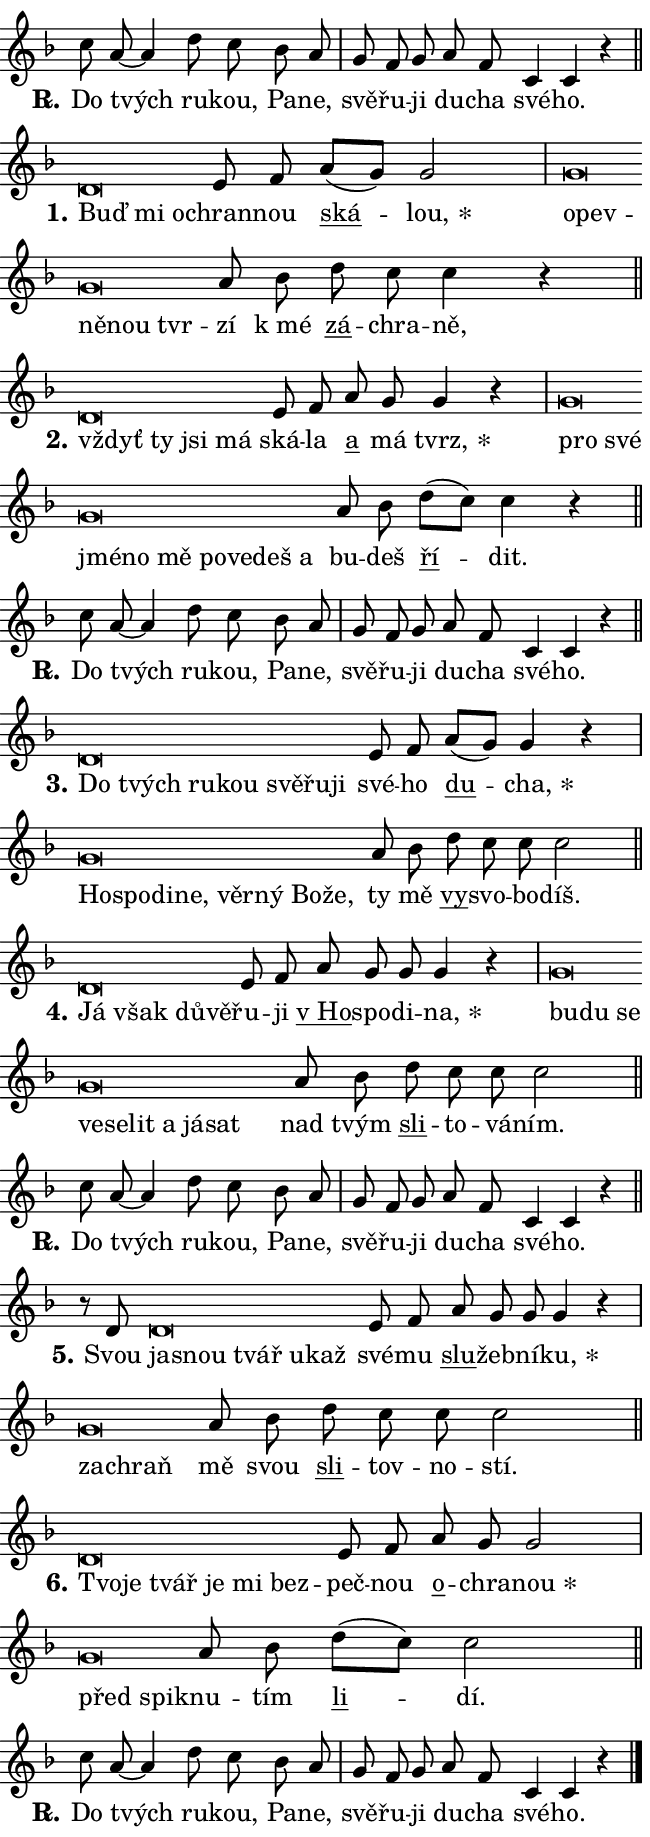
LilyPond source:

\version "2.24.0"
\header { tagline = "" }
\paper {
  indent = 0\cm
  top-margin = 0\cm
  right-margin = 0.13\cm % to fit lyric hyphens
  bottom-margin = 0\cm
  left-margin = 0\cm
  paper-width = 11\cm
  page-breaking = #ly:one-page-breaking
  system-system-spacing.basic-distance = #11
  score-system-spacing.basic-distance = #11
  ragged-last = ##f
}


%% Author: Thomas Morley
%% https://lists.gnu.org/archive/html/lilypond-user/2020-05/msg00002.html
#(define (line-position grob)
"Returns position of @var[grob} in current system:
   @code{'start}, if at first time-step
   @code{'end}, if at last time-step
   @code{'middle} otherwise
"
  (let* ((col (ly:item-get-column grob))
         (ln (ly:grob-object col 'left-neighbor))
         (rn (ly:grob-object col 'right-neighbor))
         (col-to-check-left (if (ly:grob? ln) ln col))
         (col-to-check-right (if (ly:grob? rn) rn col))
         (break-dir-left
           (and
             (ly:grob-property col-to-check-left 'non-musical #f)
             (ly:item-break-dir col-to-check-left)))
         (break-dir-right
           (and
             (ly:grob-property col-to-check-right 'non-musical #f)
             (ly:item-break-dir col-to-check-right))))
        (cond ((eqv? 1 break-dir-left) 'start)
              ((eqv? -1 break-dir-right) 'end)
              (else 'middle))))

#(define (tranparent-at-line-position vctor)
  (lambda (grob)
  "Relying on @code{line-position} select the relevant enry from @var{vctor}.
Used to determine transparency,"
    (case (line-position grob)
      ((end) (not (vector-ref vctor 0)))
      ((middle) (not (vector-ref vctor 1)))
      ((start) (not (vector-ref vctor 2))))))

noteHeadBreakVisibility =
#(define-music-function (break-visibility)(vector?)
"Makes @code{NoteHead}s transparent relying on @var{break-visibility}"
#{
  \override NoteHead.transparent =
    #(tranparent-at-line-position break-visibility)
#})

#(define delete-ledgers-for-transparent-note-heads
  (lambda (grob)
    "Reads whether a @code{NoteHead} is transparent.
If so this @code{NoteHead} is removed from @code{'note-heads} from
@var{grob}, which is supposed to be @code{LedgerLineSpanner}.
As a result ledgers are not printed for this @code{NoteHead}"
    (let* ((nhds-array (ly:grob-object grob 'note-heads))
           (nhds-list
             (if (ly:grob-array? nhds-array)
                 (ly:grob-array->list nhds-array)
                 '()))
           ;; Relies on the transparent-property being done before
           ;; Staff.LedgerLineSpanner.after-line-breaking is executed.
           ;; This is fragile ...
           (to-keep
             (remove
               (lambda (nhd)
                 (ly:grob-property nhd 'transparent #f))
               nhds-list)))
      ;; TODO find a better method to iterate over grob-arrays, similiar
      ;; to filter/remove etc for lists
      ;; For now rebuilt from scratch
      (set! (ly:grob-object grob 'note-heads)  '())
      (for-each
        (lambda (nhd)
          (ly:pointer-group-interface::add-grob grob 'note-heads nhd))
        to-keep))))

squashNotes = {
  \override NoteHead.X-extent = #'(-0.2 . 0.2)
  \override NoteHead.Y-extent = #'(-0.75 . 0)
  \override NoteHead.stencil =
    #(lambda (grob)
       (let ((pos (ly:grob-property grob 'staff-position)))
         (begin
           (if (< pos -7) (display "ERROR: Lower brevis then expected\n") (display ""))
           (if (<= pos -6) ly:text-interface::print ly:note-head::print))))
}
unSquashNotes = {
  \revert NoteHead.X-extent
  \revert NoteHead.Y-extent
  \revert NoteHead.stencil
}

hideNotes = \noteHeadBreakVisibility #begin-of-line-visible
unHideNotes = \noteHeadBreakVisibility #all-visible

% work-around for resetting accidentals
% https://lilypond.org/doc/v2.23/Documentation/notation/displaying-rhythms#unmetered-music
cadenzaMeasure = {
  \cadenzaOff
  \partial 1024 s1024
  \cadenzaOn
}

#(define-markup-command (accent layout props text) (markup?)
  "Underline accented syllable"
  (interpret-markup layout props
    #{\markup \override #'(offset . 4.3) \underline { #text }#}))

responsum = \markup \concat {
  "R" \hspace #-1.05 \path #0.1 #'((moveto 0 0.07) (lineto 0.9 0.8)) \hspace #0.05 "."
}

spaceSize = #0.6828661417322834 % exact space size for TeX Gyre Schola

\layout {
  \context {
    \Staff
    \remove "Time_signature_engraver"
    \override LedgerLineSpanner.after-line-breaking = #delete-ledgers-for-transparent-note-heads
  }
  \context {
    \Lyrics {
      \override LyricSpace.minimum-distance = \spaceSize
      \override LyricText.font-name = #"TeX Gyre Schola"
      \override LyricText.font-size = 1
      \override StanzaNumber.font-name = #"TeX Gyre Schola Bold"
      \override StanzaNumber.font-size = 1
    }
  }
  \context {
    \Score 
    \override NoteHead.text =
      #(lambda (grob) 
        (let ((pos (ly:grob-property grob 'staff-position)))
          #{\markup {
            \combine
              \halign #-0.55 \raise #(if (= pos -6) 0 0.5) \override #'(thickness . 2) \draw-line #'(3.2 . 0)
              \musicglyph "noteheads.sM1"
          }#}))
  }
}

% magnetic-lyrics.ily
%
%   written by
%     Jean Abou Samra <jean@abou-samra.fr>
%     Werner Lemberg <wl@gnu.org>
%
%   adapted by
%     Jiri Hon <jiri.hon@gmail.com>
%
% Version 2022-Apr-15

% https://www.mail-archive.com/lilypond-user@gnu.org/msg149350.html

#(define (Left_hyphen_pointer_engraver context)
   "Collect syllable-hyphen-syllable occurrences in lyrics and store
them in properties.  This engraver only looks to the left.  For
example, if the lyrics input is @code{foo -- bar}, it does the
following.

@itemize @bullet
@item
Set the @code{text} property of the @code{LyricHyphen} grob between
@q{foo} and @q{bar} to @code{foo}.

@item
Set the @code{left-hyphen} property of the @code{LyricText} grob with
text @q{foo} to the @code{LyricHyphen} grob between @q{foo} and
@q{bar}.
@end itemize

Use this auxiliary engraver in combination with the
@code{lyric-@/text::@/apply-@/magnetic-@/offset!} hook."
   (let ((hyphen #f)
         (text #f))
     (make-engraver
      (acknowledgers
       ((lyric-syllable-interface engraver grob source-engraver)
        (set! text grob)))
      (end-acknowledgers
       ((lyric-hyphen-interface engraver grob source-engraver)
        ;(when (not (grob::has-interface grob 'lyric-space-interface))
          (set! hyphen grob)));)
      ((stop-translation-timestep engraver)
       (when (and text hyphen)
         (ly:grob-set-object! text 'left-hyphen hyphen))
       (set! text #f)
       (set! hyphen #f)))))

#(define (lyric-text::apply-magnetic-offset! grob)
   "If the space between two syllables is less than the value in
property @code{LyricText@/.details@/.squash-threshold}, move the right
syllable to the left so that it gets concatenated with the left
syllable.

Use this function as a hook for
@code{LyricText@/.after-@/line-@/breaking} if the
@code{Left_@/hyphen_@/pointer_@/engraver} is active."
   (let ((hyphen (ly:grob-object grob 'left-hyphen #f)))
     (when hyphen
       (let ((left-text (ly:spanner-bound hyphen LEFT)))
         (when (grob::has-interface left-text 'lyric-syllable-interface)
           (let* ((common (ly:grob-common-refpoint grob left-text X))
                  (this-x-ext (ly:grob-extent grob common X))
                  (left-x-ext
                   (begin
                     ;; Trigger magnetism for left-text.
                     (ly:grob-property left-text 'after-line-breaking)
                     (ly:grob-extent left-text common X)))
                  ;; `delta` is the gap width between two syllables.
                  (delta (- (interval-start this-x-ext)
                            (interval-end left-x-ext)))
                  (details (ly:grob-property grob 'details))
                  (threshold (assoc-get 'squash-threshold details 0.2)))
             (when (< delta threshold)
               (let* (;; We have to manipulate the input text so that
                      ;; ligatures crossing syllable boundaries are not
                      ;; disabled.  For languages based on the Latin
                      ;; script this is essentially a beautification.
                      ;; However, for non-Western scripts it can be a
                      ;; necessity.
                      (lt (ly:grob-property left-text 'text))
                      (rt (ly:grob-property grob 'text))
                      (is-space (grob::has-interface hyphen 'lyric-space-interface))
                      (space (if is-space " " ""))
                      (extra-delta (if is-space spaceSize 0))
                      ;; Append new syllable.
                      (ltrt-space (if (and (string? lt) (string? rt))
                                (string-append lt space rt)
                                (make-concat-markup (list lt space rt))))
                      ;; Right-align `ltrt` to the right side.
                      (ltrt-space-markup (grob-interpret-markup
                               grob
                               (make-translate-markup
                                (cons (interval-length this-x-ext) 0)
                                (make-right-align-markup ltrt-space)))))
                 (begin
                   ;; Don't print `left-text`.
                   (ly:grob-set-property! left-text 'stencil #f)
                   ;; Set text and stencil (which holds all collected
                   ;; syllables so far) and shift it to the left.
                   (ly:grob-set-property! grob 'text ltrt-space)
                   (ly:grob-set-property! grob 'stencil ltrt-space-markup)
                   (ly:grob-translate-axis! grob (- (- delta extra-delta)) X))))))))))


#(define (lyric-hyphen::displace-bounds-first grob)
   ;; Make very sure this callback isn't triggered too early.
   (let ((left (ly:spanner-bound grob LEFT))
         (right (ly:spanner-bound grob RIGHT)))
     (ly:grob-property left 'after-line-breaking)
     (ly:grob-property right 'after-line-breaking)
     (ly:lyric-hyphen::print grob)))

squashThreshold = #0.4

\layout {
  \context {
    \Lyrics
    \consists #Left_hyphen_pointer_engraver
    \override LyricText.after-line-breaking =
      #lyric-text::apply-magnetic-offset!
    \override LyricHyphen.stencil = #lyric-hyphen::displace-bounds-first
    \override LyricText.details.squash-threshold = \squashThreshold
    \override LyricHyphen.minimum-distance = 0
    \override LyricHyphen.minimum-length = \squashThreshold
  }
}

squashText = \override LyricText.details.squash-threshold = 9999
unSquashText = \override LyricText.details.squash-threshold = \squashThreshold

leftText = \override LyricText.self-alignment-X = #LEFT
unLeftText = \revert LyricText.self-alignment-X

starOffset = #(lambda (grob) 
                (let ((x_offset (ly:self-alignment-interface::aligned-on-x-parent grob)))
                  (if (= x_offset 0) 0 (+ x_offset 1.2))))

star = #(define-music-function (syllable)(string?)
"Append star separator at the end of a syllable"
#{
  \once \override LyricText.X-offset = #starOffset
  \lyricmode { \markup {
    #syllable
    \override #'((font-name . "TeX Gyre Schola Bold")) \hspace #0.2 \lower #0.65 \larger "*"
  } }
#})

starAccent = #(define-music-function (syllable)(string?)
"Append star separator at the end of a syllable and make accent"
#{
  \once \override LyricText.X-offset = #starOffset
  \lyricmode { \markup {
    \accent #syllable
    \override #'((font-name . "TeX Gyre Schola Bold")) \hspace #0.2 \lower #0.65 \larger "*"
  } }
#})

breath = #(define-music-function (syllable)(string?)
"Append breathing indicator at the end of a syllable"
#{
  \lyricmode { \markup { #syllable "+" } }
#})

optionalBreath = #(define-music-function (syllable)(string?)
"Append optional breathing indicator at the end of a syllable"
#{
  \lyricmode { \markup { #syllable "(+)" } }
#})


\score {
    <<
        \new Voice = "melody" { \cadenzaOn \key f \major \relative { c''8 a~ a4 d8 c bes a \cadenzaMeasure \bar "|" g f g a f c4 c r \cadenzaMeasure \bar "||" \break } }
        \new Lyrics \lyricsto "melody" { \lyricmode { \set stanza = \responsum
Do tvých ru -- kou, Pa -- ne, svě -- řu -- ji du -- cha své -- ho. } }
    >>
    \layout {}
}

\score {
    <<
        \new Voice = "melody" { \cadenzaOn \key f \major \relative { \squashNotes d'\breve*1/16 \hideNotes \breve*1/16 \breve*1/16 \bar "" \unHideNotes \unSquashNotes e8 f \bar "" a[( g)] g2 \cadenzaMeasure \bar "|" \squashNotes g\breve*1/16 \hideNotes \breve*1/16 \bar "" \breve*1/16 \bar "" \breve*1/16 \breve*1/16 \bar "" \unHideNotes \unSquashNotes a8 bes \bar "" d c c4 r \cadenzaMeasure \bar "||" \break } }
        \new Lyrics \lyricsto "melody" { \lyricmode { \set stanza = "1."
\leftText Buď \squashText mi o -- \unLeftText \unSquashText chran -- nou \markup \accent ská -- \star lou, \leftText o -- \squashText pev -- ně -- nou tvr -- \unLeftText \unSquashText zí "k mé" \markup \accent zá -- chra -- ně, } }
    >>
    \layout {}
}

\score {
    <<
        \new Voice = "melody" { \cadenzaOn \key f \major \relative { \squashNotes d'\breve*1/16 \hideNotes \breve*1/16 \bar "" \breve*1/16 \breve*1/16 \bar "" \unHideNotes \unSquashNotes e8 f \bar "" a g g4 r \cadenzaMeasure \bar "|" \squashNotes g\breve*1/16 \hideNotes \breve*1/16 \bar "" \breve*1/16 \bar "" \breve*1/16 \bar "" \breve*1/16 \bar "" \breve*1/16 \bar "" \breve*1/16 \bar "" \breve*1/16 \breve*1/16 \bar "" \unHideNotes \unSquashNotes a8 bes \bar "" d[( c)] c4 r \cadenzaMeasure \bar "||" \break } }
        \new Lyrics \lyricsto "melody" { \lyricmode { \set stanza = "2."
\leftText vždyť \squashText ty jsi má \unLeftText \unSquashText ská -- la \markup \accent a má \star tvrz, \leftText pro \squashText své jmé -- no mě po -- ve -- deš a \unLeftText \unSquashText bu -- deš \markup \accent ří -- dit. } }
    >>
    \layout {}
}

\score {
    <<
        \new Voice = "melody" { \cadenzaOn \key f \major \relative { c''8 a~ a4 d8 c bes a \cadenzaMeasure \bar "|" g f g a f c4 c r \cadenzaMeasure \bar "||" \break } }
        \new Lyrics \lyricsto "melody" { \lyricmode { \set stanza = \responsum
Do tvých ru -- kou, Pa -- ne, svě -- řu -- ji du -- cha své -- ho. } }
    >>
    \layout {}
}

\score {
    <<
        \new Voice = "melody" { \cadenzaOn \key f \major \relative { \squashNotes d'\breve*1/16 \hideNotes \breve*1/16 \bar "" \breve*1/16 \bar "" \breve*1/16 \bar "" \breve*1/16 \bar "" \breve*1/16 \breve*1/16 \bar "" \unHideNotes \unSquashNotes e8 f \bar "" a[( g)] g4 r \cadenzaMeasure \bar "|" \squashNotes g\breve*1/16 \hideNotes \breve*1/16 \bar "" \breve*1/16 \bar "" \breve*1/16 \bar "" \breve*1/16 \bar "" \breve*1/16 \bar "" \breve*1/16 \breve*1/16 \bar "" \unHideNotes \unSquashNotes a8 bes \bar "" d c c c2 \cadenzaMeasure \bar "||" \break } }
        \new Lyrics \lyricsto "melody" { \lyricmode { \set stanza = "3."
\leftText Do \squashText tvých ru -- kou svě -- řu -- ji \unLeftText \unSquashText své -- ho \markup \accent du -- \star cha, \leftText Ho -- \squashText spo -- di -- ne, věr -- ný Bo -- že, \unLeftText \unSquashText ty mě \markup \accent vy -- svo -- bo -- díš. } }
    >>
    \layout {}
}

\score {
    <<
        \new Voice = "melody" { \cadenzaOn \key f \major \relative { \squashNotes d'\breve*1/16 \hideNotes \breve*1/16 \bar "" \breve*1/16 \breve*1/16 \bar "" \unHideNotes \unSquashNotes e8 f \bar "" a g g g4 r \cadenzaMeasure \bar "|" \squashNotes g\breve*1/16 \hideNotes \breve*1/16 \bar "" \breve*1/16 \bar "" \breve*1/16 \bar "" \breve*1/16 \bar "" \breve*1/16 \bar "" \breve*1/16 \bar "" \breve*1/16 \breve*1/16 \bar "" \unHideNotes \unSquashNotes a8 bes \bar "" d c c c2 \cadenzaMeasure \bar "||" \break } }
        \new Lyrics \lyricsto "melody" { \lyricmode { \set stanza = "4."
\leftText Já \squashText však dů -- vě -- \unLeftText \unSquashText řu -- ji \markup \accent "v Ho" -- spo -- di -- \star na, \leftText bu -- \squashText du se ve -- se -- lit a já -- sat \unLeftText \unSquashText nad tvým \markup \accent sli -- to -- vá -- ním. } }
    >>
    \layout {}
}

\score {
    <<
        \new Voice = "melody" { \cadenzaOn \key f \major \relative { c''8 a~ a4 d8 c bes a \cadenzaMeasure \bar "|" g f g a f c4 c r \cadenzaMeasure \bar "||" \break } }
        \new Lyrics \lyricsto "melody" { \lyricmode { \set stanza = \responsum
Do tvých ru -- kou, Pa -- ne, svě -- řu -- ji du -- cha své -- ho. } }
    >>
    \layout {}
}

\score {
    <<
        \new Voice = "melody" { \cadenzaOn \key f \major \relative { r8 d'8 \squashNotes d\breve*1/16 \hideNotes \breve*1/16 \bar "" \breve*1/16 \bar "" \breve*1/16 \breve*1/16 \bar "" \unHideNotes \unSquashNotes e8 f \bar "" a g g g4 r \cadenzaMeasure \bar "|" \squashNotes g\breve*1/16 \hideNotes \breve*1/16 \bar "" \unHideNotes \unSquashNotes a8 bes \bar "" d c c c2 \cadenzaMeasure \bar "||" \break } }
        \new Lyrics \lyricsto "melody" { \lyricmode { \set stanza = "5."
Svou \leftText ja -- \squashText snou tvář u -- kaž \unLeftText \unSquashText své -- mu \markup \accent slu -- žeb -- ní -- \star ku, \leftText za -- \squashText chraň \unLeftText \unSquashText mě svou \markup \accent sli -- tov -- no -- stí. } }
    >>
    \layout {}
}

\score {
    <<
        \new Voice = "melody" { \cadenzaOn \key f \major \relative { \squashNotes d'\breve*1/16 \hideNotes \breve*1/16 \bar "" \breve*1/16 \bar "" \breve*1/16 \bar "" \breve*1/16 \breve*1/16 \bar "" \unHideNotes \unSquashNotes e8 f \bar "" a g g2 \cadenzaMeasure \bar "|" \squashNotes g\breve*1/16 \hideNotes \breve*1/16 \bar "" \unHideNotes \unSquashNotes a8 bes \bar "" d[( c)] c2 \cadenzaMeasure \bar "||" \break } }
        \new Lyrics \lyricsto "melody" { \lyricmode { \set stanza = "6."
\leftText Tvo -- \squashText je tvář je mi bez -- \unLeftText \unSquashText peč -- nou \markup \accent o -- chra -- \star nou \leftText před \squashText spik -- \unLeftText \unSquashText nu -- tím \markup \accent li -- dí. } }
    >>
    \layout {}
}

\score {
    <<
        \new Voice = "melody" { \cadenzaOn \key f \major \relative { c''8 a~ a4 d8 c bes a \cadenzaMeasure \bar "|" g f g a f c4 c r \cadenzaMeasure \bar "||" \break } \bar "|." }
        \new Lyrics \lyricsto "melody" { \lyricmode { \set stanza = \responsum
Do tvých ru -- kou, Pa -- ne, svě -- řu -- ji du -- cha své -- ho. } }
    >>
    \layout {}
}
